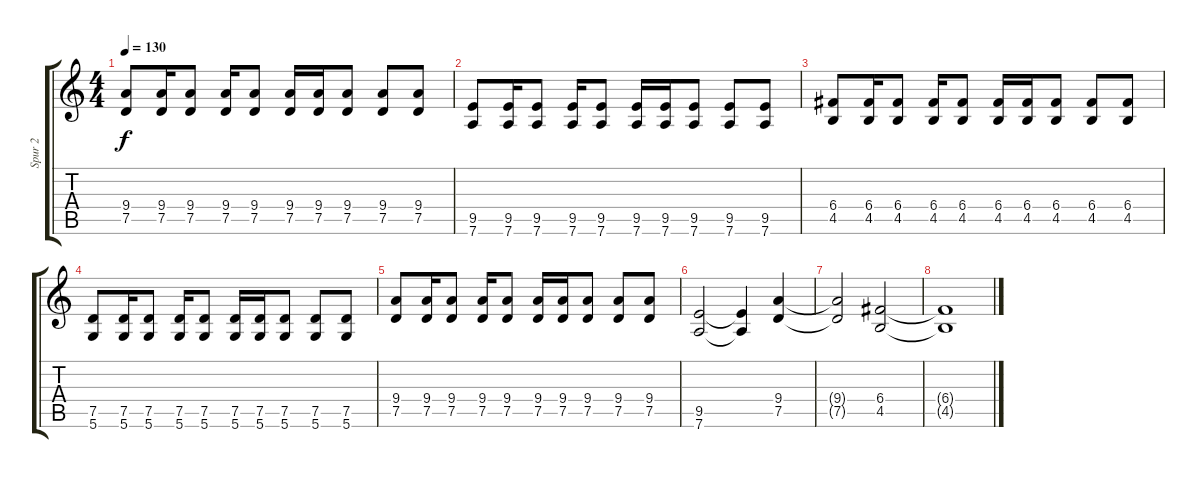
\track ("Spur 2" "Spur 2") {instrument overdrivenguitar}
\staff {score tabs}
\tuning (D4 A3 F3 C3 G2 D2) {hide}
\ts (4 4)
\tempo 130
\clef g2
\ks c
(9.4 7.5).8{dy f} (9.4 7.5).16 (9.4 7.5).8 (9.4 7.5).16 (9.4 7.5).8 (9.4 7.5).16 (9.4 7.5).16 (9.4 7.5).8 (9.4 7.5).8 (9.4 7.5).8 |
(9.5 7.6).8 (9.5 7.6).16 (9.5 7.6).8 (9.5 7.6).16 (9.5 7.6).8 (9.5 7.6).16 (9.5 7.6).16 (9.5 7.6).8 (9.5 7.6).8 (9.5 7.6).8 |
(6.4 4.5).8 (6.4 4.5).16 (6.4 4.5).8 (6.4 4.5).16 (6.4 4.5).8 (6.4 4.5).16 (6.4 4.5).16 (6.4 4.5).8 (6.4 4.5).8 (6.4 4.5).8 |
(7.5 5.6).8 (7.5 5.6).16 (7.5 5.6).8 (7.5 5.6).16 (7.5 5.6).8 (7.5 5.6).16 (7.5 5.6).16 (7.5 5.6).8 (7.5 5.6).8 (7.5 5.6).8 |
(9.4 7.5).8 (9.4 7.5).16 (9.4 7.5).8 (9.4 7.5).16 (9.4 7.5).8 (9.4 7.5).16 (9.4 7.5).16 (9.4 7.5).8 (9.4 7.5).8 (9.4 7.5).8 |
(9.5 7.6).2 (9.5{t} 7.6{t}).4 (9.4 7.5).4 |
(9.4{t} 7.5{t}).2 (6.4 4.5).2 |
(6.4{t} 4.5{t}).1
